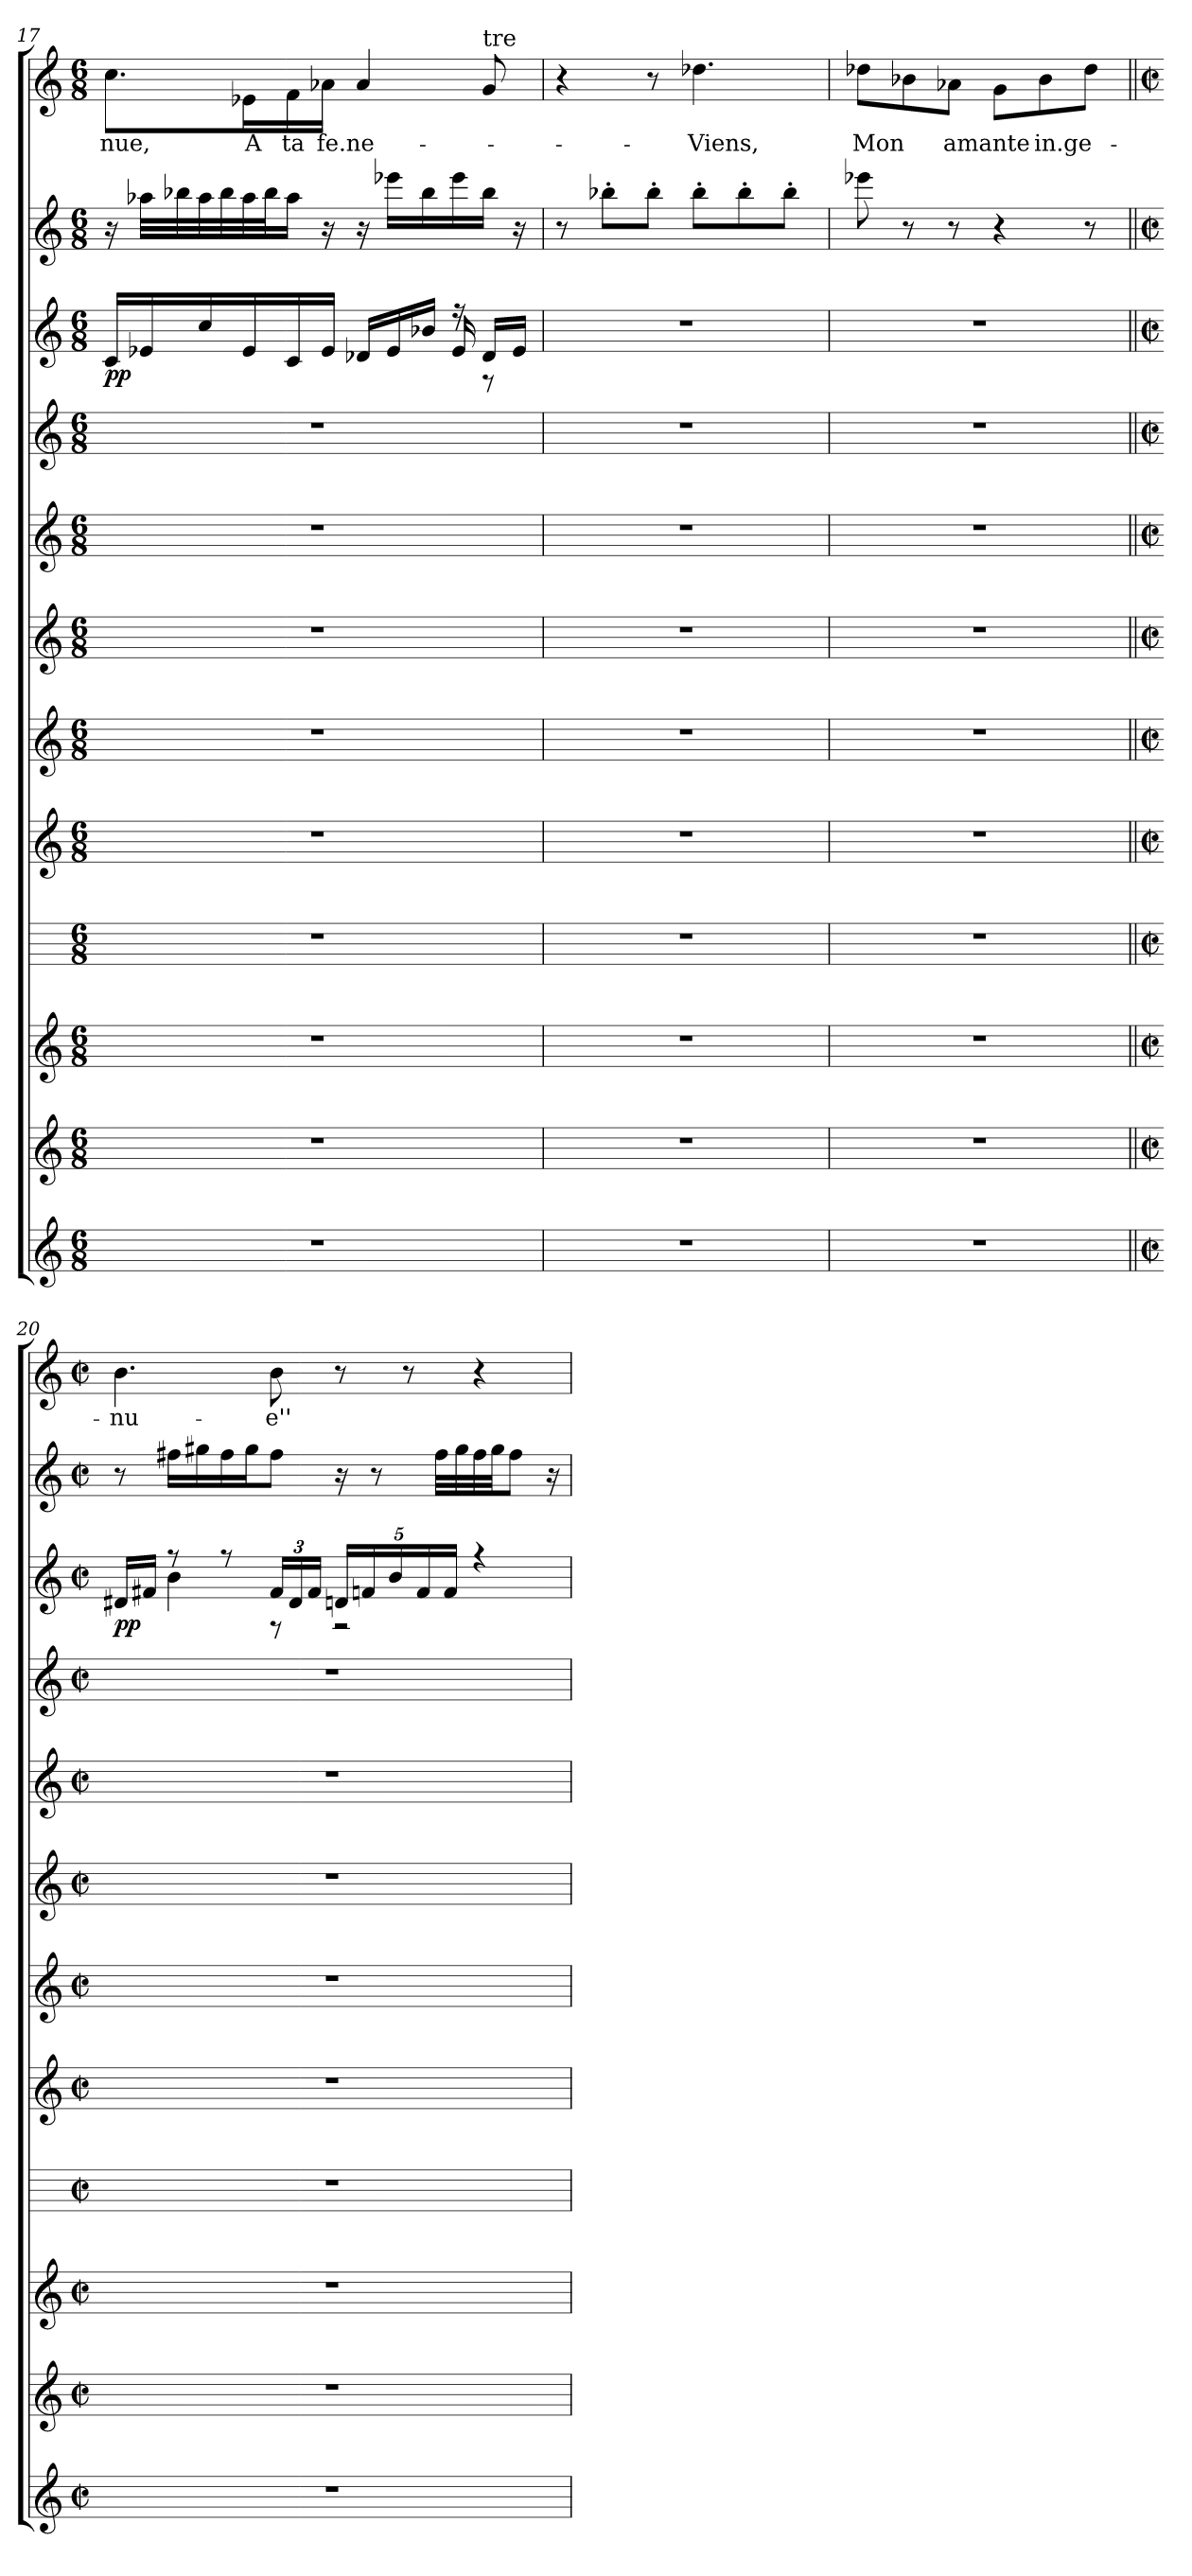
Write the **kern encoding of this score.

**kern	**kern	**kern	**kern	**kern	**kern	**kern	**kern	**kern	**kern	**dynam	**kern	**kern	**text
*part12	*part11	*part10	*part9	*part8	*part7	*part6	*part5	*part4	*part3	*part3	*part2	*part1	*part1
*staff12	*staff11	*staff10	*staff9	*staff8	*staff7	*staff6	*staff5	*staff4	*staff3	*staff3	*staff2	*staff1	*staff1
*clefG2	*clefG2	*clefG2	*	*clefG2	*clefG2	*clefG2	*clefG2	*clefG2	*clefG2	*	*clefG2	*clefG2	*
*k[]	*k[]	*k[]	*k[]	*k[]	*k[]	*k[]	*k[]	*k[]	*k[]	*	*k[]	*k[]	*
*C:	*C:	*C:	*C:	*C:	*C:	*C:	*C:	*C:	*C:	*	*C:	*C:	*
*M6/8	*M6/8	*M6/8	*M6/8	*M6/8	*M6/8	*M6/8	*M6/8	*M6/8	*M6/8	*	*M6/8	*M6/8	*
=17	=17	=17	=17	=17	=17	=17	=17	=17	=17	=17	=17	=17	=17
*	*	*	*	*	*	*	*	*	*^	*	*	*	*
2.r	2.r	2.r	2.r	2.r	2.r	2.r	2.r	2.r	16c/LL	4.ryy	pp	16r	8.cc\L	nue,
.	.	.	.	.	.	.	.	.	16e-/	.	.	32aa-\LLL	.	.
.	.	.	.	.	.	.	.	.	.	.	.	32bb-\	.	.
.	.	.	.	.	.	.	.	.	16cc/	.	.	32aa-\	.	.
.	.	.	.	.	.	.	.	.	.	.	.	32bb-\	.	.
.	.	.	.	.	.	.	.	.	16e-/	.	.	32aa-\	16e-\L	A
.	.	.	.	.	.	.	.	.	.	.	.	32bb-\J	.	.
.	.	.	.	.	.	.	.	.	16c/	.	.	16aa-\JJ	16f\	ta
.	.	.	.	.	.	.	.	.	16e-/JJ	.	.	16r	16a-\JJ	fe.ne-
.	.	.	.	.	.	.	.	.	16d-/LL	8ryy	.	16r	4a-/	.
.	.	.	.	.	.	.	.	.	16e-/	.	.	16eee-\LL	.	.
.	.	.	.	.	.	.	.	.	16b-/JJ	16ryy	.	16bb-\	.	.
.	.	.	.	.	.	.	.	.	16r	16e-/	.	16eee-\	.	.
!	!	!	!	!	!	!	!	!	!	!	!	!	!LO:TX:t=tre	!
.	.	.	.	.	.	.	.	.	16d-/LL	8r	.	16bb-\JJ	8g/	.
.	.	.	.	.	.	.	.	.	16e-/JJ	.	.	16r	.	.
*	*	*	*	*	*	*	*	*	*v	*v	*	*	*	*
=18	=18	=18	=18	=18	=18	=18	=18	=18	=18	=18	=18	=18	=18
2.r	2.r	2.r	2.r	2.r	2.r	2.r	2.r	2.r	2.r	.	8r	4r	.
.	.	.	.	.	.	.	.	.	.	.	8bb-'\L	.	.
.	.	.	.	.	.	.	.	.	.	.	8bb-'\J	8r	.
.	.	.	.	.	.	.	.	.	.	.	8bb-'\L	4.dd-\	Viens,
.	.	.	.	.	.	.	.	.	.	.	8bb-'\	.	.
.	.	.	.	.	.	.	.	.	.	.	8bb-'\J	.	.
=19	=19	=19	=19	=19	=19	=19	=19	=19	=19	=19	=19	=19	=19
2.r	2.r	2.r	2.r	2.r	2.r	2.r	2.r	2.r	2.r	.	8eee-\	8dd-\L	Mon
.	.	.	.	.	.	.	.	.	.	.	8r	8b-\	.
.	.	.	.	.	.	.	.	.	.	.	8r	8a-\J	amante
.	.	.	.	.	.	.	.	.	.	.	4r	8g\L	.
.	.	.	.	.	.	.	.	.	.	.	.	8b-\	in.ge­-
.	.	.	.	.	.	.	.	.	.	.	8r	8dd-\J	.
!!LO:LB:g=z
=20||	=20||	=20||	=20||	=20||	=20||	=20||	=20||	=20||	=20||	=20||	=20||	=20||	=20||
*M2/2	*M2/2	*M2/2	*M2/2	*M2/2	*M2/2	*M2/2	*M2/2	*M2/2	*M2/2	*	*M2/2	*M2/2	*
*met(c|)	*met(c|)	*met(c|)	*met(c|)	*met(c|)	*met(c|)	*met(c|)	*met(c|)	*met(c|)	*met(c|)	*	*met(c|)	*met(c|)	*
*	*	*	*	*	*	*	*	*	*^	*	*	*	*
1r	1r	1r	1r	1r	1r	1r	1r	1r	16d#/LL	8ryy	pp	8r	4.b\	nu-
.	.	.	.	.	.	.	.	.	16f#/JJ	.	.	.	.	.
.	.	.	.	.	.	.	.	.	8r	4b\	.	16ff#\LL	.	.
.	.	.	.	.	.	.	.	.	.	.	.	16gg#\	.	.
.	.	.	.	.	.	.	.	.	8r	.	.	16ff#\	.	.
.	.	.	.	.	.	.	.	.	.	.	.	16gg#\J	.	.
.	.	.	.	.	.	.	.	.	24f#/LL	8r	.	8ff#\J	8b\	e''
.	.	.	.	.	.	.	.	.	24d#/	.	.	.	.	.
.	.	.	.	.	.	.	.	.	24f#/JJ	.	.	.	.	.
.	.	.	.	.	.	.	.	.	20dn/LL	2r	.	16r	8r	.
.	.	.	.	.	.	.	.	.	20fn/	.	.	.	.	.
.	.	.	.	.	.	.	.	.	.	.	.	8r	.	.
.	.	.	.	.	.	.	.	.	20b/	.	.	.	.	.
.	.	.	.	.	.	.	.	.	.	.	.	.	8r	.
.	.	.	.	.	.	.	.	.	20f/	.	.	.	.	.
.	.	.	.	.	.	.	.	.	.	.	.	32ff#\LLL	.	.
.	.	.	.	.	.	.	.	.	20f/JJ	.	.	.	.	.
.	.	.	.	.	.	.	.	.	.	.	.	32gg#\	.	.
.	.	.	.	.	.	.	.	.	4r	.	.	32ff#\	4r	.
.	.	.	.	.	.	.	.	.	.	.	.	32gg#\JJ	.	.
.	.	.	.	.	.	.	.	.	.	.	.	8ff#\J	.	.
.	.	.	.	.	.	.	.	.	.	.	.	16r	.	.
*	*	*	*	*	*	*	*	*	*v	*v	*	*	*	*
=	=	=	=	=	=	=	=	=	=	=	=	=	=
*-	*-	*-	*-	*-	*-	*-	*-	*-	*-	*-	*-	*-	*-
